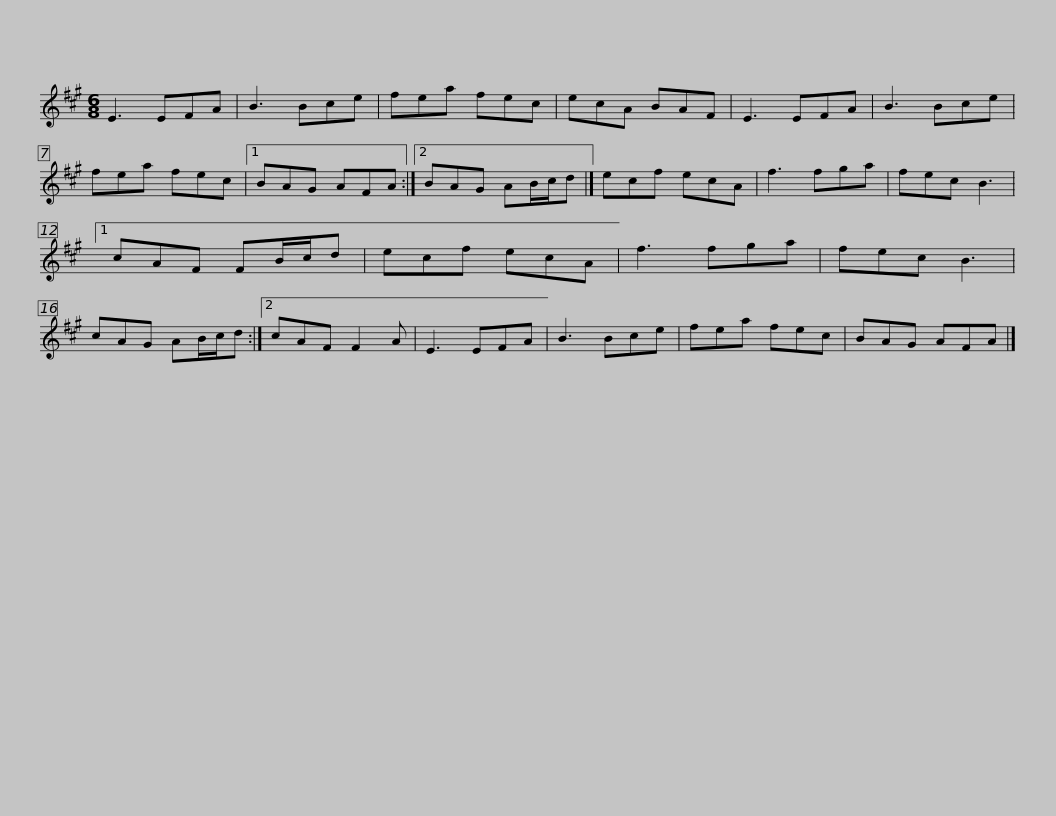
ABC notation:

X:1
L:1/8
M:6/8
I:linebreak $
K:A
V:1 treble
V:1
 E3 EFA | B3 Bce | fea fec | ecA BAF | E3 EFA | %5
 B3 Bce | fea fec |1 BAG AFA :|2$ BAG AB/c/d |] ecf ecA | %10
 f3 fga | fec B3 |1 cAF FB/c/d | ecf ecA | f3 fga | %15
 fec B3 |$ cAG AB/c/d :|2 cAF F2 A | E3 EFA | B3 Bce | %20
 fea fec | BAG AFA |] %22
